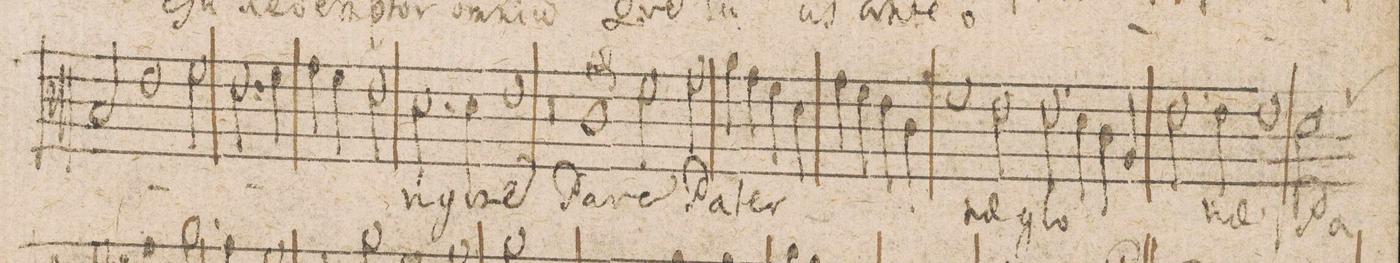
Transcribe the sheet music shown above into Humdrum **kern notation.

**kern	**text
*I"Alto.	*
*clefC3	*
*k[]	*
*met(C|)	*
*M2/1	*
2B/	.
1e	.
2f\	.
=11-	=11-
2.e\	.
4f\	.
4g\	.
4f\	.
2e\	.
=12-	=12-
2.d\	-ri-
4d\	-gi-
1e	-ne(m)
=13-	=13-
0r	.
=14-	=14-
1c	Pa-
2f\	-re(m)
2g\	Pa-
=15-	=15-
4a\	-ter-
4g\	.
4f\	.
4e\	.
4g\	.
4f\	.
4e\	.
4c\	.
=16-	=16-
1f	.
2e\	-nae
2.e\	glo-
=17-	=17-
4d\	.
4c\	.
4A/	.
2.e\	.
4e\	-ri-
=18-	=18-
1e	-ae
*custos:f	*
2d\	Pa-
*-	*-
